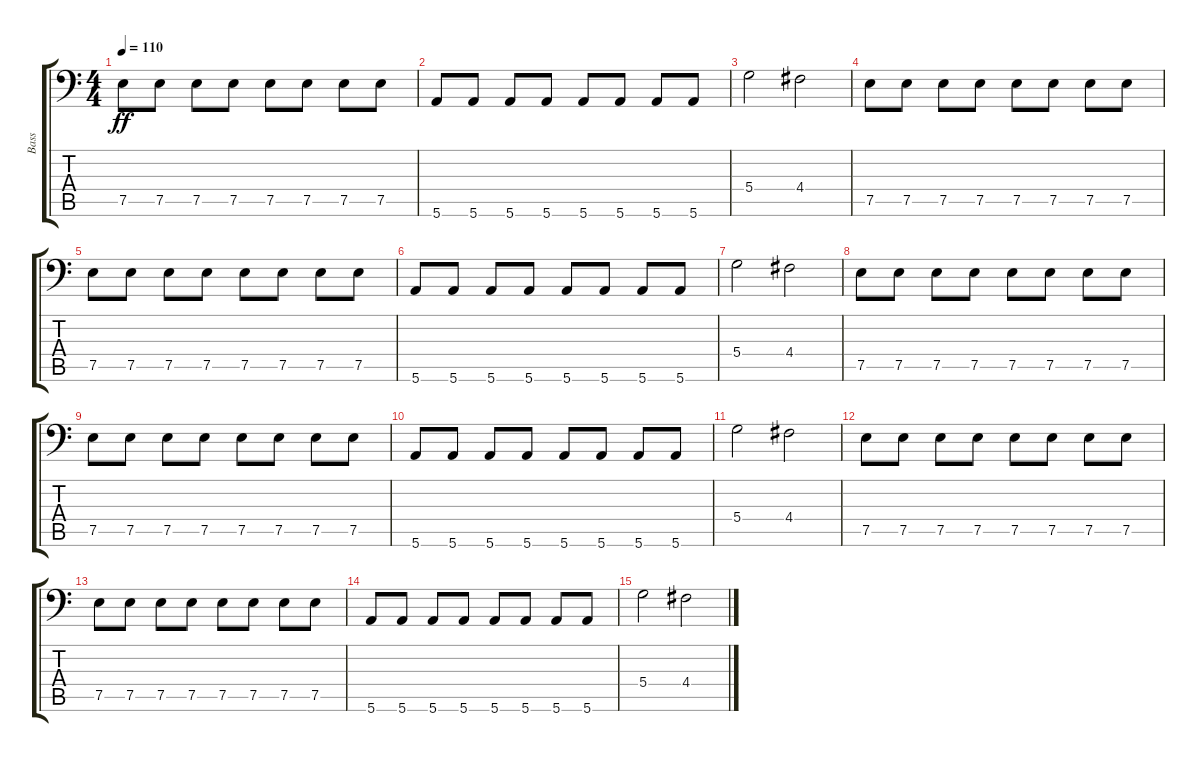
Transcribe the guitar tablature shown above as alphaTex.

\track ("Bass" "Bass") {instrument electricbassfinger}
\staff {score tabs}
\tuning (E3 B2 G2 D2 A1 E1) {hide}
\ts (4 4)
\tempo 110
\clef f4
\ks c
7.5.8{dy ff} 7.5.8 7.5.8 7.5.8 7.5.8 7.5.8 7.5.8 7.5.8 |
5.6.8 5.6.8 5.6.8 5.6.8 5.6.8 5.6.8 5.6.8 5.6.8 |
5.4.2 4.4.2 |
7.5.8 7.5.8 7.5.8 7.5.8 7.5.8 7.5.8 7.5.8 7.5.8 |
7.5.8 7.5.8 7.5.8 7.5.8 7.5.8 7.5.8 7.5.8 7.5.8 |
5.6.8 5.6.8 5.6.8 5.6.8 5.6.8 5.6.8 5.6.8 5.6.8 |
5.4.2 4.4.2 |
7.5.8 7.5.8 7.5.8 7.5.8 7.5.8 7.5.8 7.5.8 7.5.8 |
7.5.8 7.5.8 7.5.8 7.5.8 7.5.8 7.5.8 7.5.8 7.5.8 |
5.6.8 5.6.8 5.6.8 5.6.8 5.6.8 5.6.8 5.6.8 5.6.8 |
5.4.2 4.4.2 |
7.5.8 7.5.8 7.5.8 7.5.8 7.5.8 7.5.8 7.5.8 7.5.8 |
7.5.8 7.5.8 7.5.8 7.5.8 7.5.8 7.5.8 7.5.8 7.5.8 |
5.6.8 5.6.8 5.6.8 5.6.8 5.6.8 5.6.8 5.6.8 5.6.8 |
5.4.2 4.4.2
